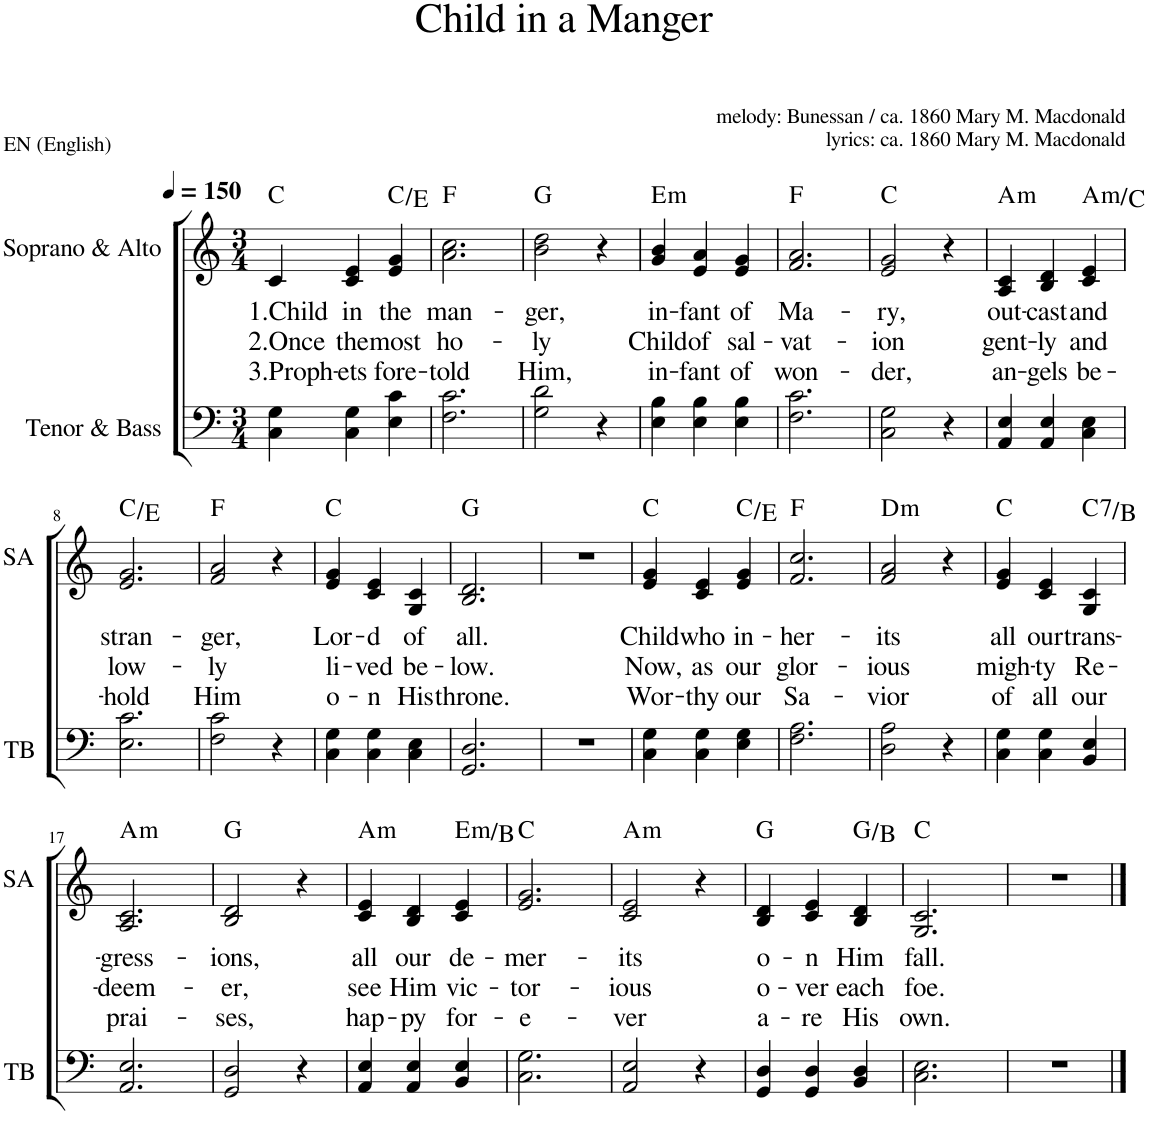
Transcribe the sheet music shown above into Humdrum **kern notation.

**kern	**kern	**text	**text	**text	**harte
*part2	*part1	*part1	*part1	*part1	*part1
*staff2	*staff1	*staff1	*staff1	*staff1	*
*I"Tenor &amp; Bass	*I"Soprano &amp; Alto	*	*	*	*
*I'TB	*I'SA	*	*	*	*
*clefF4	*clefG2	*	*	*	*
*k[]	*k[]	*	*	*	*
*M3/4	*M3/4	*	*	*	*
*MM150	*MM150	*	*	*	*
=1	=1	=1	=1	=1	=1
!	!	!LO:LY:b	!LO:LY:b	!LO:LY:b	!
4C\ 4G\	4c/	1.Child	2.Once	3.Proph-	C:maj
!	!	!LO:LY:b	!LO:LY:b	!LO:LY:b	!
4C\ 4G\	4c/ 4e/	in	the	-ets	.
!	!	!LO:LY:b	!LO:LY:b	!LO:LY:b	!
4E\ 4c\	4e/ 4g/	the	most	fore-	C:maj/3
=2	=2	=2	=2	=2	=2
!	!	!LO:LY:b	!LO:LY:b	!LO:LY:b	!
2.F\ 2.c\	2.a\ 2.cc\	man-	ho-	-told	F:maj
=3	=3	=3	=3	=3	=3
!	!	!LO:LY:b	!LO:LY:b	!LO:LY:b	!
2G\ 2d\	2b\ 2dd\	-ger,	-ly	Him,	G:maj
4r	4r	.	.	.	.
=4	=4	=4	=4	=4	=4
!	!	!LO:LY:b	!LO:LY:b	!LO:LY:b	!LO:H:kt=m
4E\ 4B\	4g/ 4b/	in-	Child	in-	E:min
!	!	!LO:LY:b	!LO:LY:b	!LO:LY:b	!
4E\ 4B\	4e/ 4a/	-fant	of	-fant	.
!	!	!LO:LY:b	!LO:LY:b	!LO:LY:b	!
4E\ 4B\	4e/ 4g/	of	sal-	of	.
=5	=5	=5	=5	=5	=5
!	!	!LO:LY:b	!LO:LY:b	!LO:LY:b	!
2.F\ 2.c\	2.f/ 2.a/	Ma-	-vat-	won-	F:maj
=6	=6	=6	=6	=6	=6
!	!	!LO:LY:b	!LO:LY:b	!LO:LY:b	!
2C\ 2G\	2e/ 2g/	-ry,	-ion	-der,	C:maj
4r	4r	.	.	.	.
=7	=7	=7	=7	=7	=7
!	!	!LO:LY:b	!LO:LY:b	!LO:LY:b	!LO:H:kt=m
4AA/ 4E/	4A/ 4c/	out-	gent-	an-	A:min
!	!	!LO:LY:b	!LO:LY:b	!LO:LY:b	!
4AA/ 4E/	4B/ 4d/	-cast	-ly	-gels	.
!	!	!LO:LY:b	!LO:LY:b	!LO:LY:b	!LO:H:kt=m
4C\ 4E\	4c/ 4e/	and	and	be-	A:min/b3
!!LO:LB:g=z
=8	=8	=8	=8	=8	=8
!	!	!LO:LY:b	!LO:LY:b	!LO:LY:b	!
2.E\ 2.c\	2.e/ 2.g/	stran-	low-	-hold	C:maj/3
=9	=9	=9	=9	=9	=9
!	!	!LO:LY:b	!LO:LY:b	!LO:LY:b	!
2F\ 2c\	2f/ 2a/	-ger,	-ly	Him	F:maj
4r	4r	.	.	.	.
=10	=10	=10	=10	=10	=10
!	!	!LO:LY:b	!LO:LY:b	!LO:LY:b	!
4C\ 4G\	4e/ 4g/	Lor-	li-	o-	C:maj
!	!	!LO:LY:b	!LO:LY:b	!LO:LY:b	!
4C\ 4G\	4c/ 4e/	-d	-ved	-n	.
!	!	!LO:LY:b	!LO:LY:b	!LO:LY:b	!
4C\ 4E\	4G/ 4c/	of	be-	His	.
=11	=11	=11	=11	=11	=11
!	!	!LO:LY:b	!LO:LY:b	!LO:LY:b	!
2.GG/ 2.D/	2.B/ 2.d/	all.	-low.	throne.	G:maj
=12	=12	=12	=12	=12	=12
2.r	2.r	.	.	.	.
=13	=13	=13	=13	=13	=13
!	!	!LO:LY:b	!LO:LY:b	!LO:LY:b	!
4C\ 4G\	4e/ 4g/	Child	Now,	Wor-	C:maj
!	!	!LO:LY:b	!LO:LY:b	!LO:LY:b	!
4C\ 4G\	4c/ 4e/	who	as	-thy	.
!	!	!LO:LY:b	!LO:LY:b	!LO:LY:b	!
4E\ 4G\	4e/ 4g/	in-	our	our	C:maj/3
=14	=14	=14	=14	=14	=14
!	!	!LO:LY:b	!LO:LY:b	!LO:LY:b	!
2.F\ 2.A\	2.f/ 2.cc/	-her-	glor-	Sa-	F:maj
=15	=15	=15	=15	=15	=15
!	!	!LO:LY:b	!LO:LY:b	!LO:LY:b	!LO:H:kt=m
2D\ 2A\	2f/ 2a/	-its	-ious	-vior	D:min
4r	4r	.	.	.	.
=16	=16	=16	=16	=16	=16
!	!	!LO:LY:b	!LO:LY:b	!LO:LY:b	!
4C\ 4G\	4e/ 4g/	all	migh-	of	C:maj
!	!	!LO:LY:b	!LO:LY:b	!LO:LY:b	!
4C\ 4G\	4c/ 4e/	our	-ty	all	.
!	!	!LO:LY:b	!LO:LY:b	!LO:LY:b	!LO:H:kt=7
4BB/ 4E/	4G/ 4c/	trans-	Re-	our	C:7/7
!!LO:LB:g=z
=17	=17	=17	=17	=17	=17
!	!	!LO:LY:b	!LO:LY:b	!LO:LY:b	!LO:H:kt=m
2.AA/ 2.E/	2.A/ 2.c/	-gress-	-deem-	prai-	A:min
=18	=18	=18	=18	=18	=18
!	!	!LO:LY:b	!LO:LY:b	!LO:LY:b	!
2GG/ 2D/	2B/ 2d/	-ions,	-er,	-ses,	G:maj
4r	4r	.	.	.	.
=19	=19	=19	=19	=19	=19
!	!	!LO:LY:b	!LO:LY:b	!LO:LY:b	!LO:H:kt=m
4AA/ 4E/	4c/ 4e/	all	see	hap-	A:min
!	!	!LO:LY:b	!LO:LY:b	!LO:LY:b	!
4AA/ 4E/	4B/ 4d/	our	Him	-py	.
!	!	!LO:LY:b	!LO:LY:b	!LO:LY:b	!LO:H:kt=m
4BB/ 4E/	4c/ 4e/	de-	vic-	for-	E:min/5
=20	=20	=20	=20	=20	=20
!	!	!LO:LY:b	!LO:LY:b	!LO:LY:b	!
2.C\ 2.G\	2.e/ 2.g/	-mer-	-tor-	-e-	C:maj
=21	=21	=21	=21	=21	=21
!	!	!LO:LY:b	!LO:LY:b	!LO:LY:b	!LO:H:kt=m
2AA/ 2E/	2c/ 2e/	-its	-ious	-ver	A:min
4r	4r	.	.	.	.
=22	=22	=22	=22	=22	=22
!	!	!LO:LY:b	!LO:LY:b	!LO:LY:b	!
4GG/ 4D/	4B/ 4d/	o-	o-	a-	G:maj
!	!	!LO:LY:b	!LO:LY:b	!LO:LY:b	!
4GG/ 4D/	4c/ 4e/	-n	-ver	-re	.
!	!	!LO:LY:b	!LO:LY:b	!LO:LY:b	!
4BB/ 4D/	4B/ 4d/	Him	each	His	G:maj/3
=23	=23	=23	=23	=23	=23
!	!	!LO:LY:b	!LO:LY:b	!LO:LY:b	!
2.C\ 2.E\	2.G/ 2.c/	fall.	foe.	own.	C:maj
=24	=24	=24	=24	=24	=24
2.r	2.r	.	.	.	.
==	==	==	==	==	==
*-	*-	*-	*-	*-	*-
